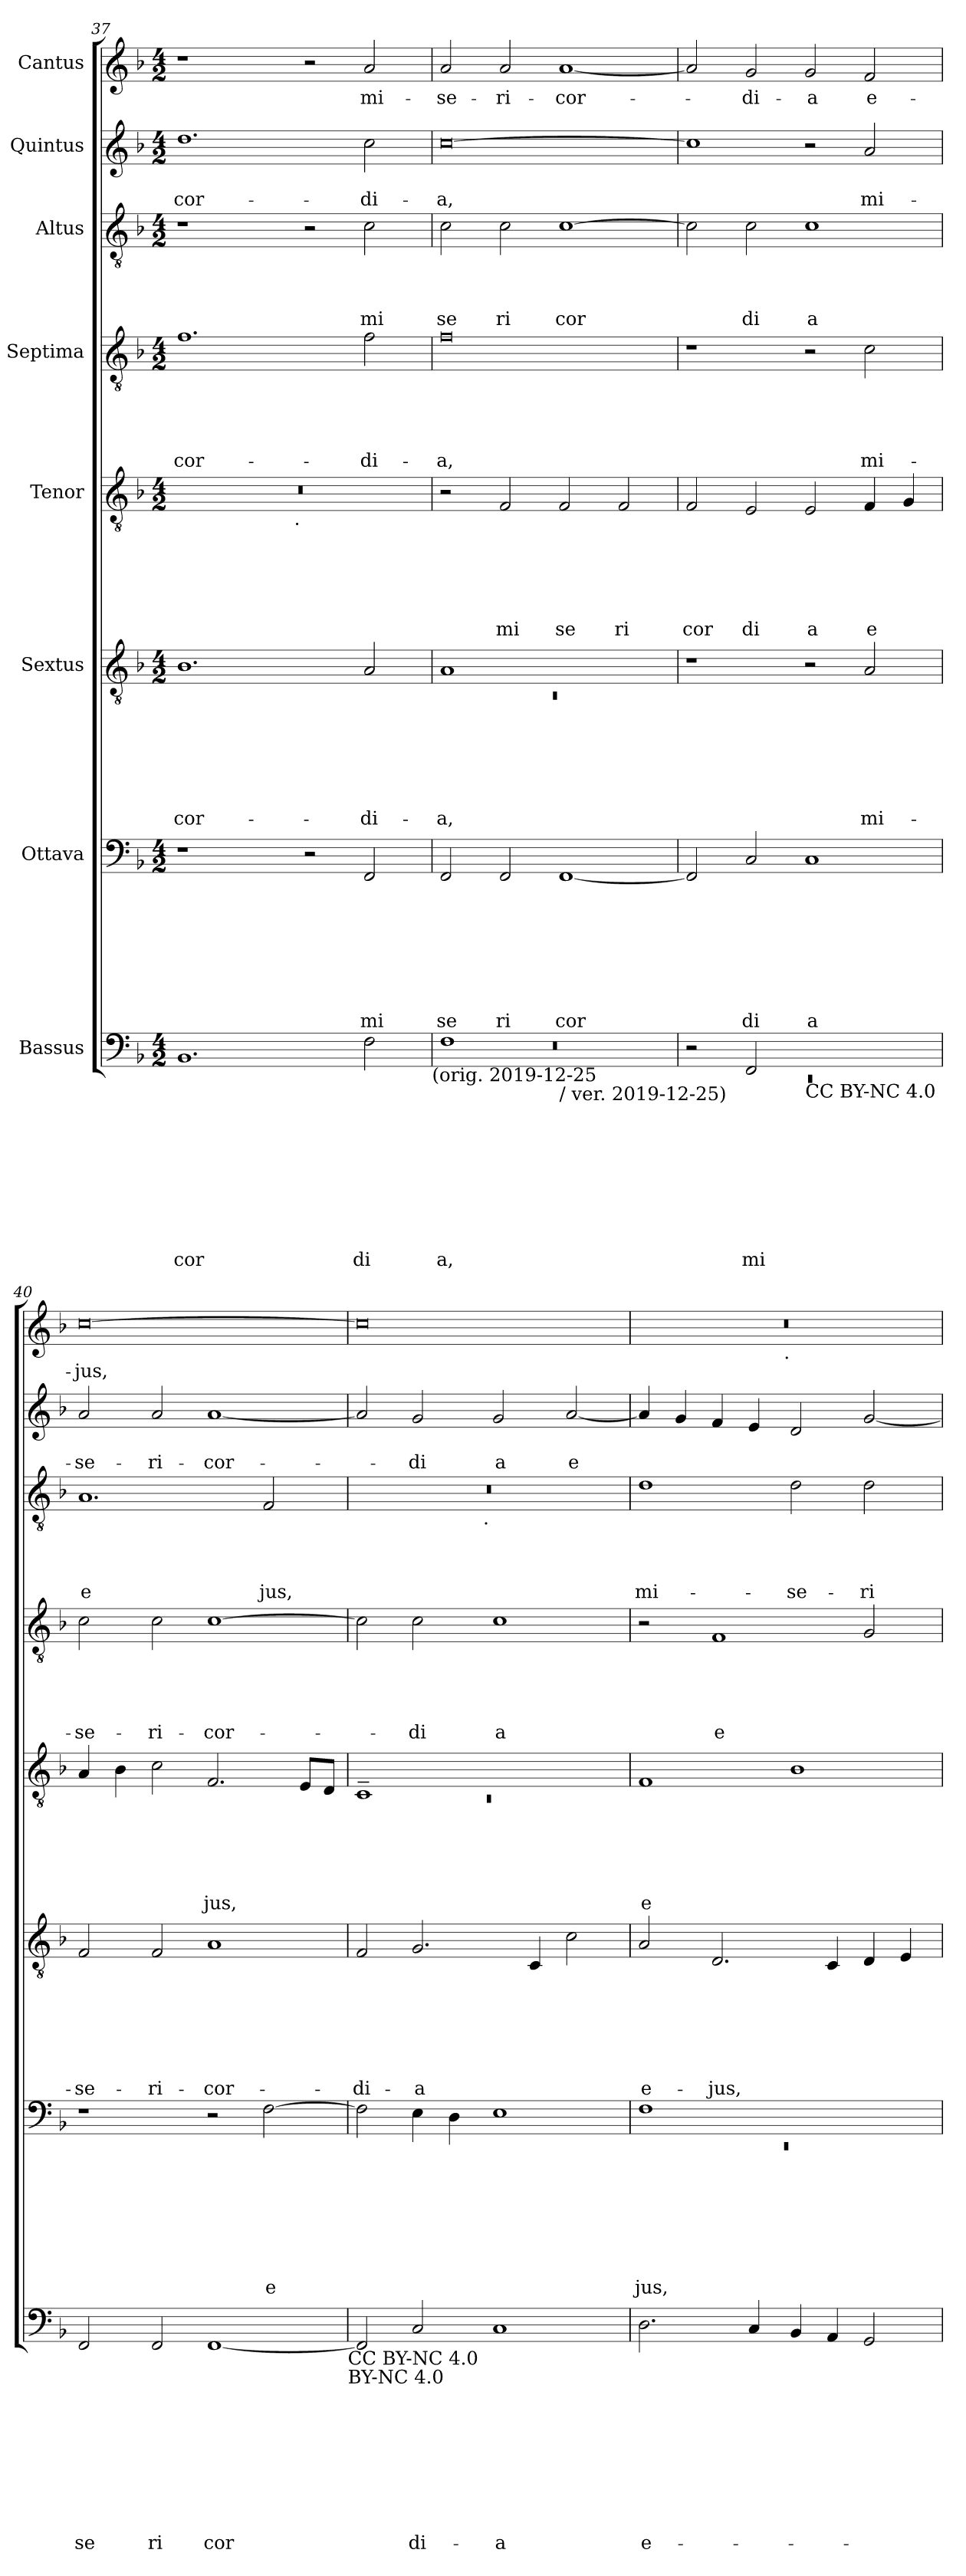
**kern	**text	**text	**text	**text	**text	**text	**text	**text	**text	**kern	**text	**text	**text	**text	**text	**text	**text	**text	**kern	**text	**text	**text	**text	**text	**text	**text	**kern	**text	**text	**text	**text	**text	**text	**kern	**text	**text	**text	**text	**text	**kern	**text	**text	**text	**text	**kern	**text	**text	**kern	**text
*part8	*part8	*part8	*part8	*part8	*part8	*part8	*part8	*part8	*part8	*part7	*part7	*part7	*part7	*part7	*part7	*part7	*part7	*part7	*part6	*part6	*part6	*part6	*part6	*part6	*part6	*part6	*part5	*part5	*part5	*part5	*part5	*part5	*part5	*part4	*part4	*part4	*part4	*part4	*part4	*part3	*part3	*part3	*part3	*part3	*part2	*part2	*part2	*part1	*part1
*staff8	*staff8	*staff8	*staff8	*staff8	*staff8	*staff8	*staff8	*staff8	*staff8	*staff7	*staff7	*staff7	*staff7	*staff7	*staff7	*staff7	*staff7	*staff7	*staff6	*staff6	*staff6	*staff6	*staff6	*staff6	*staff6	*staff6	*staff5	*staff5	*staff5	*staff5	*staff5	*staff5	*staff5	*staff4	*staff4	*staff4	*staff4	*staff4	*staff4	*staff3	*staff3	*staff3	*staff3	*staff3	*staff2	*staff2	*staff2	*staff1	*staff1
*I"Bassus	*	*	*	*	*	*	*	*	*	*I"Ottava	*	*	*	*	*	*	*	*	*I"Sextus	*	*	*	*	*	*	*	*I"Tenor	*	*	*	*	*	*	*I"Septima	*	*	*	*	*	*I"Altus	*	*	*	*	*I"Quintus	*	*	*I"Cantus	*
*clefF4	*	*	*	*	*	*	*	*	*	*clefF4	*	*	*	*	*	*	*	*	*clefGv2	*	*	*	*	*	*	*	*clefGv2	*	*	*	*	*	*	*clefGv2	*	*	*	*	*	*clefGv2	*	*	*	*	*clefG2	*	*	*clefG2	*
*ITrd-3c-5	*	*	*	*	*	*	*	*	*	*ITrd-3c-5	*	*	*	*	*	*	*	*	*ITrd-3c-5	*	*	*	*	*	*	*	*	*	*	*	*	*	*	*ITrd-3c-5	*	*	*	*	*	*ITrd-3c-5	*	*	*	*	*ITrd-3c-5	*	*	*ITrd-3c-5	*
*k[b-e-]	*	*	*	*	*	*	*	*	*	*k[b-e-]	*	*	*	*	*	*	*	*	*k[b-e-]	*	*	*	*	*	*	*	*k[b-]	*	*	*	*	*	*	*k[b-e-]	*	*	*	*	*	*k[b-e-]	*	*	*	*	*k[b-e-]	*	*	*k[b-e-]	*
*B-:	*	*	*	*	*	*	*	*	*	*B-:	*	*	*	*	*	*	*	*	*B-:	*	*	*	*	*	*	*	*F:	*	*	*	*	*	*	*B-:	*	*	*	*	*	*B-:	*	*	*	*	*B-:	*	*	*B-:	*
*M4/2	*	*	*	*	*	*	*	*	*	*M4/2	*	*	*	*	*	*	*	*	*M4/2	*	*	*	*	*	*	*	*M4/2	*	*	*	*	*	*	*M4/2	*	*	*	*	*	*M4/2	*	*	*	*	*M4/2	*	*	*M4/2	*
=37	=37	=37	=37	=37	=37	=37	=37	=37	=37	=37	=37	=37	=37	=37	=37	=37	=37	=37	=37	=37	=37	=37	=37	=37	=37	=37	=37	=37	=37	=37	=37	=37	=37	=37	=37	=37	=37	=37	=37	=37	=37	=37	=37	=37	=37	=37	=37	=37	=37
!	!	!	!	!	!	!	!	!	!LO:LY:b	!	!	!	!	!	!	!	!	!	!	!	!	!	!	!	!	!LO:LY:b	!	!	!	!	!	!	!	!	!	!	!	!	!LO:LY:b	!	!	!	!	!	!	!	!LO:LY:b	!	!
*	*	*	*	*	*	*	*	*	*	*	*	*	*	*	*	*	*	*	*	*	*	*	*	*	*	*	*^	*	*	*	*	*	*	*	*	*	*	*	*	*	*	*	*	*	*	*	*	*	*
1.E-	.	.	.	.	.	.	.	.	cor	1r	.	.	.	.	.	.	.	.	1.e-	.	.	.	.	.	.	-cor-	0r	2ryy	.	.	.	.	.	.	1.b-	.	.	.	.	-cor-	1r	.	.	.	.	1.gg	.	-cor-	1r	.
.	.	.	.	.	.	.	.	.	.	.	.	.	.	.	.	.	.	.	.	.	.	.	.	.	.	.	.	4...ryy	.	.	.	.	.	.	.	.	.	.	.	.	.	.	.	.	.	.	.	.	.	.
!	!	!	!	!	!	!	!	!	!	!	!	!	!	!	!	!	!	!	!	!	!	!	!	!	!	!	!	!LO:TX:b:t=.	!	!	!	!	!	!	!	!	!	!	!	!	!	!	!	!	!	!	!	!	!	!
.	.	.	.	.	.	.	.	.	.	.	.	.	.	.	.	.	.	.	.	.	.	.	.	.	.	.	.	1ryy	.	.	.	.	.	.	.	.	.	.	.	.	.	.	.	.	.	.	.	.	.	.
.	.	.	.	.	.	.	.	.	.	2r	.	.	.	.	.	.	.	.	.	.	.	.	.	.	.	.	.	.	.	.	.	.	.	.	.	.	.	.	.	.	2r	.	.	.	.	.	.	.	2r	.
!	!	!	!	!	!	!	!	!	!LO:LY:b	!	!	!	!	!	!	!	!	!LO:LY:b	!	!	!	!	!	!	!	!LO:LY:b	!	!	!	!	!	!	!	!	!	!	!	!	!	!LO:LY:b	!	!	!	!	!LO:LY:b	!	!	!LO:LY:b	!	!LO:LY:b
2B-\	.	.	.	.	.	.	.	.	di	2BB-/	.	.	.	.	.	.	.	mi	2d/	.	.	.	.	.	.	-di-	.	.	.	.	.	.	.	.	2b-\	.	.	.	.	-di-	2f\	.	.	.	mi	2ff\	.	-di-	2dd/	mi-
.	.	.	.	.	.	.	.	.	.	.	.	.	.	.	.	.	.	.	.	.	.	.	.	.	.	.	.	32ryy	.	.	.	.	.	.	.	.	.	.	.	.	.	.	.	.	.	.	.	.	.	.
!LO:TX:b:t=(orig. 2019-12-25	!	!	!	!	!	!	!	!	!	!	!	!	!	!	!	!	!	!	!	!	!	!	!	!	!	!	!	!	!	!	!	!	!	!	!	!	!	!	!	!	!	!	!	!	!	!	!	!	!	!
=38	=38	=38	=38	=38	=38	=38	=38	=38	=38	=38	=38	=38	=38	=38	=38	=38	=38	=38	=38	=38	=38	=38	=38	=38	=38	=38	=38	=38	=38	=38	=38	=38	=38	=38	=38	=38	=38	=38	=38	=38	=38	=38	=38	=38	=38	=38	=38	=38	=38	=38
*^	*	*	*	*	*	*	*	*	*	*	*	*	*	*	*	*	*	*	*^	*	*	*	*	*	*	*	*	*	*	*	*	*	*	*	*	*	*	*	*	*	*	*	*	*	*	*	*	*	*	*
*	*^	*	*	*	*	*	*	*	*	*	*	*	*	*	*	*	*	*	*	*	*	*	*	*	*	*	*	*	*	*	*	*	*	*	*	*	*	*	*	*	*	*	*	*	*	*	*	*	*	*	*	*
!	!	!LO:N:vis=1	!	!	!	!	!	!	!	!	!LO:LY:b	!	!	!	!	!	!	!	!	!LO:LY:b	!	!LO:N:vis=1	!	!	!	!	!	!	!LO:LY:b	!	!	!	!	!	!	!	!	!	!	!	!	!	!LO:LY:b	!	!	!	!	!LO:LY:b	!	!	!LO:LY:b	!	!LO:LY:b
*	*	*	*	*	*	*	*	*	*	*	*	*	*	*	*	*	*	*	*	*	*	*	*	*	*	*	*	*	*	*v	*v	*	*	*	*	*	*	*	*	*	*	*	*	*	*	*	*	*	*	*	*	*	*
0ryy	1B-	0r	.	.	.	.	.	.	.	.	a,	2BB-/	.	.	.	.	.	.	.	se	1d	0rC	.	.	.	.	.	.	-a,	2r	.	.	.	.	.	.	0b-	.	.	.	.	-a,	2f\	.	.	.	se	[>0ff	.	-a,	2dd/	-se-
!	!	!	!	!	!	!	!	!	!	!	!	!	!	!	!	!	!	!	!	!LO:LY:b	!	!	!	!	!	!	!	!	!	!	!	!	!	!	!	!LO:LY:b	!	!	!	!	!	!	!	!	!	!	!LO:LY:b	!	!	!	!	!LO:LY:b
.	.	.	.	.	.	.	.	.	.	.	.	2BB-/	.	.	.	.	.	.	.	ri	.	.	.	.	.	.	.	.	.	2F/	.	.	.	.	.	mi	.	.	.	.	.	.	2f\	.	.	.	ri	.	.	.	2dd/	-ri-
!	!LO:TX:b:t=/ ver. 2019-12-25)	!	!	!	!	!	!	!	!	!	!	!	!	!	!	!	!	!	!	!	!	!	!	!	!	!	!	!	!	!	!	!	!	!	!	!	!	!	!	!	!	!	!	!	!	!	!	!	!	!	!	!
!	!	!	!	!	!	!	!	!	!	!	!	!	!	!	!	!	!	!	!	!LO:LY:b	!	!	!	!	!	!	!	!	!	!	!	!	!	!	!	!LO:LY:b	!	!	!	!	!	!	!	!	!	!	!LO:LY:b	!	!	!	!	!LO:LY:b
.	1ryy	.	.	.	.	.	.	.	.	.	.	[<1BB-	.	.	.	.	.	.	.	cor	1ryy	.	.	.	.	.	.	.	.	2F/	.	.	.	.	.	se	.	.	.	.	.	.	[>1f	.	.	.	cor	.	.	.	[<1dd	-cor-
!	!	!	!	!	!	!	!	!	!	!	!	!	!	!	!	!	!	!	!	!	!	!	!	!	!	!	!	!	!	!	!	!	!	!	!	!LO:LY:b	!	!	!	!	!	!	!	!	!	!	!	!	!	!	!	!
.	.	.	.	.	.	.	.	.	.	.	.	.	.	.	.	.	.	.	.	.	.	.	.	.	.	.	.	.	.	2F/	.	.	.	.	.	ri	.	.	.	.	.	.	.	.	.	.	.	.	.	.	.	.
*	*	*	*	*	*	*	*	*	*	*	*	*	*	*	*	*	*	*	*	*	*v	*v	*	*	*	*	*	*	*	*	*	*	*	*	*	*	*	*	*	*	*	*	*	*	*	*	*	*	*	*	*	*
=39	=39	=39	=39	=39	=39	=39	=39	=39	=39	=39	=39	=39	=39	=39	=39	=39	=39	=39	=39	=39	=39	=39	=39	=39	=39	=39	=39	=39	=39	=39	=39	=39	=39	=39	=39	=39	=39	=39	=39	=39	=39	=39	=39	=39	=39	=39	=39	=39	=39	=39	=39
!	!LO:N:vis=1	!	!	!	!	!	!	!	!	!	!	!	!	!	!	!	!	!	!	!	!	!	!	!	!	!	!	!	!	!	!	!	!	!	!LO:LY:b	!	!	!	!	!	!	!	!	!	!	!	!	!	!	!	!
0ryy	0rEE	2r	.	.	.	.	.	.	.	.	.	2BB-/]	.	.	.	.	.	.	.	.	1r	.	.	.	.	.	.	.	2F/	.	.	.	.	.	cor	1r	.	.	.	.	.	2f\]	.	.	.	.	1ff]	.	.	2dd/]	.
!	!	!	!	!	!	!	!	!	!	!	!LO:LY:b	!	!	!	!	!	!	!	!	!LO:LY:b	!	!	!	!	!	!	!	!	!	!	!	!	!	!	!LO:LY:b	!	!	!	!	!	!	!	!	!	!	!LO:LY:b	!	!	!	!	!LO:LY:b
.	.	2BB-/	.	.	.	.	.	.	.	.	mi	2F/	.	.	.	.	.	.	.	di	.	.	.	.	.	.	.	.	2E/	.	.	.	.	.	di	.	.	.	.	.	.	2f\	.	.	.	di	.	.	.	2cc/	-di-
!	!	!LO:TX:b:t=CC BY-NC 4.0	!	!	!	!	!	!	!	!	!	!	!	!	!	!	!	!	!	!	!	!	!	!	!	!	!	!	!	!	!	!	!	!	!	!	!	!	!	!	!	!	!	!	!	!	!	!	!	!	!
!	!	!	!	!	!	!	!	!	!	!	!	!	!	!	!	!	!	!	!	!LO:LY:b	!	!	!	!	!	!	!	!	!	!	!	!	!	!	!LO:LY:b	!	!	!	!	!	!	!	!	!	!	!LO:LY:b	!	!	!	!	!LO:LY:b
.	.	1ryy	.	.	.	.	.	.	.	.	.	1F	.	.	.	.	.	.	.	a	2r	.	.	.	.	.	.	.	2E/	.	.	.	.	.	a	2r	.	.	.	.	.	1f	.	.	.	a	2r	.	.	2cc/	-a
!	!	!	!	!	!	!	!	!	!	!	!	!	!	!	!	!	!	!	!	!	!	!	!	!	!	!	!	!LO:LY:b	!	!	!	!	!	!	!LO:LY:b	!	!	!	!	!	!LO:LY:b	!	!	!	!	!	!	!	!LO:LY:b	!	!LO:LY:b
.	.	.	.	.	.	.	.	.	.	.	.	.	.	.	.	.	.	.	.	.	2d/	.	.	.	.	.	.	mi-	4F/	.	.	.	.	.	e	2f\	.	.	.	.	mi-	.	.	.	.	.	2dd/	.	mi-	2b-/	e-
.	.	.	.	.	.	.	.	.	.	.	.	.	.	.	.	.	.	.	.	.	.	.	.	.	.	.	.	.	4G/	.	.	.	.	.	.	.	.	.	.	.	.	.	.	.	.	.	.	.	.	.	.
*v	*v	*v	*	*	*	*	*	*	*	*	*	*	*	*	*	*	*	*	*	*	*	*	*	*	*	*	*	*	*	*	*	*	*	*	*	*	*	*	*	*	*	*	*	*	*	*	*	*	*	*	*
=40	=40	=40	=40	=40	=40	=40	=40	=40	=40	=40	=40	=40	=40	=40	=40	=40	=40	=40	=40	=40	=40	=40	=40	=40	=40	=40	=40	=40	=40	=40	=40	=40	=40	=40	=40	=40	=40	=40	=40	=40	=40	=40	=40	=40	=40	=40	=40	=40	=40
!	!	!	!	!	!	!	!	!	!LO:LY:b	!	!	!	!	!	!	!	!	!	!	!	!	!	!	!	!	!LO:LY:b	!	!	!	!	!	!	!	!	!	!	!	!	!LO:LY:b	!	!	!	!	!LO:LY:b	!	!	!LO:LY:b	!	!LO:LY:b
2BB-/	.	.	.	.	.	.	.	.	se	1r	.	.	.	.	.	.	.	.	2B-/	.	.	.	.	.	.	-se-	4A/	.	.	.	.	.	.	2f\	.	.	.	.	-se-	1.d	.	.	.	e	2dd/	.	-se-	[>0ff	-jus,
.	.	.	.	.	.	.	.	.	.	.	.	.	.	.	.	.	.	.	.	.	.	.	.	.	.	.	4B-\	.	.	.	.	.	.	.	.	.	.	.	.	.	.	.	.	.	.	.	.	.	.
!	!	!	!	!	!	!	!	!	!LO:LY:b	!	!	!	!	!	!	!	!	!	!	!	!	!	!	!	!	!LO:LY:b	!	!	!	!	!	!	!	!	!	!	!	!	!LO:LY:b	!	!	!	!	!	!	!	!LO:LY:b	!	!
2BB-/	.	.	.	.	.	.	.	.	ri	.	.	.	.	.	.	.	.	.	2B-/	.	.	.	.	.	.	-ri-	2c\	.	.	.	.	.	.	2f\	.	.	.	.	-ri-	.	.	.	.	.	2dd/	.	-ri-	.	.
!	!	!	!	!	!	!	!	!	!LO:LY:b	!	!	!	!	!	!	!	!	!	!	!	!	!	!	!	!	!LO:LY:b	!	!	!	!	!	!	!LO:LY:b	!	!	!	!	!	!LO:LY:b	!	!	!	!	!	!	!	!LO:LY:b	!	!
[>1BB-	.	.	.	.	.	.	.	.	cor	2r	.	.	.	.	.	.	.	.	1d	.	.	.	.	.	.	-cor-	2.F/	.	.	.	.	.	jus,	[>1f	.	.	.	.	-cor-	.	.	.	.	.	[>1dd	.	-cor-	.	.
!	!	!	!	!	!	!	!	!	!	!	!	!	!	!	!	!	!	!LO:LY:b	!	!	!	!	!	!	!	!	!	!	!	!	!	!	!	!	!	!	!	!	!	!	!	!	!	!LO:LY:b	!	!	!	!	!
.	.	.	.	.	.	.	.	.	.	[>2B-\	.	.	.	.	.	.	.	e	.	.	.	.	.	.	.	.	.	.	.	.	.	.	.	.	.	.	.	.	.	2B-/	.	.	.	jus,	.	.	.	.	.
.	.	.	.	.	.	.	.	.	.	.	.	.	.	.	.	.	.	.	.	.	.	.	.	.	.	.	8E/L	.	.	.	.	.	.	.	.	.	.	.	.	.	.	.	.	.	.	.	.	.	.
.	.	.	.	.	.	.	.	.	.	.	.	.	.	.	.	.	.	.	.	.	.	.	.	.	.	.	8D/J	.	.	.	.	.	.	.	.	.	.	.	.	.	.	.	.	.	.	.	.	.	.
!LO:TX:b:t=CC BY-NC 4.0	!	!	!	!	!	!	!	!	!	!	!	!	!	!	!	!	!	!	!	!	!	!	!	!	!	!	!	!	!	!	!	!	!	!	!	!	!	!	!	!	!	!	!	!	!	!	!	!	!
!LO:TX:b:t=BY-NC 4.0	!	!	!	!	!	!	!	!	!	!	!	!	!	!	!	!	!	!	!	!	!	!	!	!	!	!	!	!	!	!	!	!	!	!	!	!	!	!	!	!	!	!	!	!	!	!	!	!	!
!!LO:PB:g=z
=41	=41	=41	=41	=41	=41	=41	=41	=41	=41	=41	=41	=41	=41	=41	=41	=41	=41	=41	=41	=41	=41	=41	=41	=41	=41	=41	=41	=41	=41	=41	=41	=41	=41	=41	=41	=41	=41	=41	=41	=41	=41	=41	=41	=41	=41	=41	=41	=41	=41
*	*	*	*	*	*	*	*	*	*	*	*	*	*	*	*	*	*	*	*	*	*	*	*	*	*	*	*^	*	*	*	*	*	*	*	*	*	*	*	*	*	*	*	*	*	*	*	*	*	*
!	!	!	!	!	!	!	!	!	!	!	!	!	!	!	!	!	!	!	!	!	!	!	!	!	!	!LO:LY:b	!	!LO:N:vis=1	!	!	!	!	!	!	!	!	!	!	!	!	!	!	!	!	!	!	!	!	!	!
*	*	*	*	*	*	*	*	*	*	*	*	*	*	*	*	*	*	*	*	*	*	*	*	*	*	*	*	*	*	*	*	*	*	*	*	*	*	*	*	*	*^	*	*	*	*	*	*	*	*	*
2BB-/]	.	.	.	.	.	.	.	.	.	2B-\]	.	.	.	.	.	.	.	.	2B-/	.	.	.	.	.	.	-di-	1C~>	0rC	.	.	.	.	.	.	2f\]	.	.	.	.	.	0r	2ryy	.	.	.	.	2dd/]	.	.	0ff]	.
!	!	!	!	!	!	!	!	!	!LO:LY:b	!	!	!	!	!	!	!	!	!	!	!	!	!	!	!	!	!LO:LY:b	!	!	!	!	!	!	!	!	!	!	!	!	!	!LO:LY:b	!	!	!	!	!	!	!	!	!LO:LY:b	!	!
2F/	.	.	.	.	.	.	.	.	di-	4A\	.	.	.	.	.	.	.	.	2.c/	.	.	.	.	.	.	-a	.	.	.	.	.	.	.	.	2f\	.	.	.	.	-di	.	4...ryy	.	.	.	.	2cc/	.	-di	.	.
.	.	.	.	.	.	.	.	.	.	4G\	.	.	.	.	.	.	.	.	.	.	.	.	.	.	.	.	.	.	.	.	.	.	.	.	.	.	.	.	.	.	.	.	.	.	.	.	.	.	.	.	.
!	!	!	!	!	!	!	!	!	!	!	!	!	!	!	!	!	!	!	!	!	!	!	!	!	!	!	!	!	!	!	!	!	!	!	!	!	!	!	!	!	!	!LO:TX:b:t=.	!	!	!	!	!	!	!	!	!
.	.	.	.	.	.	.	.	.	.	.	.	.	.	.	.	.	.	.	.	.	.	.	.	.	.	.	.	.	.	.	.	.	.	.	.	.	.	.	.	.	.	1ryy	.	.	.	.	.	.	.	.	.
!	!	!	!	!	!	!	!	!	!LO:LY:b	!	!	!	!	!	!	!	!	!	!	!	!	!	!	!	!	!	!	!	!	!	!	!	!	!	!	!	!	!	!	!LO:LY:b	!	!	!	!	!	!	!	!	!LO:LY:b	!	!
1F	.	.	.	.	.	.	.	.	-a	1A	.	.	.	.	.	.	.	.	.	.	.	.	.	.	.	.	1ryy	.	.	.	.	.	.	.	1f	.	.	.	.	a	.	.	.	.	.	.	2cc/	.	a	.	.
.	.	.	.	.	.	.	.	.	.	.	.	.	.	.	.	.	.	.	4F/	.	.	.	.	.	.	.	.	.	.	.	.	.	.	.	.	.	.	.	.	.	.	.	.	.	.	.	.	.	.	.	.
!	!	!	!	!	!	!	!	!	!	!	!	!	!	!	!	!	!	!	!	!	!	!	!	!	!	!	!	!	!	!	!	!	!	!	!	!	!	!	!	!	!	!	!	!	!	!	!	!	!LO:LY:b	!	!
.	.	.	.	.	.	.	.	.	.	.	.	.	.	.	.	.	.	.	2f\	.	.	.	.	.	.	.	.	.	.	.	.	.	.	.	.	.	.	.	.	.	.	.	.	.	.	.	[<2dd/	.	e	.	.
.	.	.	.	.	.	.	.	.	.	.	.	.	.	.	.	.	.	.	.	.	.	.	.	.	.	.	.	.	.	.	.	.	.	.	.	.	.	.	.	.	.	32ryy	.	.	.	.	.	.	.	.	.
=42	=42	=42	=42	=42	=42	=42	=42	=42	=42	=42	=42	=42	=42	=42	=42	=42	=42	=42	=42	=42	=42	=42	=42	=42	=42	=42	=42	=42	=42	=42	=42	=42	=42	=42	=42	=42	=42	=42	=42	=42	=42	=42	=42	=42	=42	=42	=42	=42	=42	=42	=42
*	*	*	*	*	*	*	*	*	*	*^	*	*	*	*	*	*	*	*	*	*	*	*	*	*	*	*	*	*	*	*	*	*	*	*	*	*	*	*	*	*	*	*	*	*	*	*	*	*	*	*	*
!	!	!	!	!	!	!	!	!	!LO:LY:b	!	!LO:N:vis=1	!	!	!	!	!	!	!	!LO:LY:b	!	!	!	!	!	!	!	!LO:LY:b	!	!	!	!	!	!	!	!LO:LY:b:rj	!	!	!	!	!	!	!	!	!	!	!	!LO:LY:b	!	!	!	!	!
*	*	*	*	*	*	*	*	*	*	*	*	*	*	*	*	*	*	*	*	*	*	*	*	*	*	*	*	*v	*v	*	*	*	*	*	*	*	*	*	*	*	*	*v	*v	*	*	*	*	*	*	*	*^	*
2.G\	.	.	.	.	.	.	.	.	e-	1B-	0rEE	.	.	.	.	.	.	.	jus,	2d/	.	.	.	.	.	.	e-	1F	.	.	.	.	.	e	2r	.	.	.	.	.	1g	.	.	.	mi-	4dd/]	.	.	0r	2ryy	.
.	.	.	.	.	.	.	.	.	.	.	.	.	.	.	.	.	.	.	.	.	.	.	.	.	.	.	.	.	.	.	.	.	.	.	.	.	.	.	.	.	.	.	.	.	.	4cc/	.	.	.	.	.
!	!	!	!	!	!	!	!	!	!	!	!	!	!	!	!	!	!	!	!	!	!	!	!	!	!	!	!LO:LY:b	!	!	!	!	!	!	!	!	!	!	!	!	!LO:LY:b:rj	!	!	!	!	!	!	!	!	!	!	!
.	.	.	.	.	.	.	.	.	.	.	.	.	.	.	.	.	.	.	.	2.G/	.	.	.	.	.	.	-jus,	.	.	.	.	.	.	.	1B-	.	.	.	.	e	.	.	.	.	.	4b-/	.	.	.	4ryy	.
4F/	.	.	.	.	.	.	.	.	.	.	.	.	.	.	.	.	.	.	.	.	.	.	.	.	.	.	.	.	.	.	.	.	.	.	.	.	.	.	.	.	.	.	.	.	.	4a/	.	.	.	8...ryy	.
!	!	!	!	!	!	!	!	!	!	!	!	!	!	!	!	!	!	!	!	!	!	!	!	!	!	!	!	!	!	!	!	!	!	!	!	!	!	!	!	!	!	!	!	!	!	!	!	!	!	!LO:TX:b:t=.	!
.	.	.	.	.	.	.	.	.	.	.	.	.	.	.	.	.	.	.	.	.	.	.	.	.	.	.	.	.	.	.	.	.	.	.	.	.	.	.	.	.	.	.	.	.	.	.	.	.	.	1ryy	.
!	!	!	!	!	!	!	!	!	!	!	!	!	!	!	!	!	!	!	!	!	!	!	!	!	!	!	!	!	!	!	!	!	!	!	!	!	!	!	!	!	!	!	!	!	!LO:LY:b	!	!	!	!	!	!
4E-/	.	.	.	.	.	.	.	.	.	1ryy	.	.	.	.	.	.	.	.	.	.	.	.	.	.	.	.	.	1B-	.	.	.	.	.	.	.	.	.	.	.	.	2g\	.	.	.	-se-	2g/	.	.	.	.	.
4D/	.	.	.	.	.	.	.	.	.	.	.	.	.	.	.	.	.	.	.	4F/	.	.	.	.	.	.	.	.	.	.	.	.	.	.	.	.	.	.	.	.	.	.	.	.	.	.	.	.	.	.	.
!	!	!	!	!	!	!	!	!	!	!	!	!	!	!	!	!	!	!	!	!	!	!	!	!	!	!	!	!	!	!	!	!	!	!	!	!	!	!	!	!	!	!	!	!	!LO:LY:b	!	!	!	!	!	!
2C/	.	.	.	.	.	.	.	.	.	.	.	.	.	.	.	.	.	.	.	4G/	.	.	.	.	.	.	.	.	.	.	.	.	.	.	2c/	.	.	.	.	.	2g\	.	.	.	-ri-	[<2cc/	.	.	.	.	.
.	.	.	.	.	.	.	.	.	.	.	.	.	.	.	.	.	.	.	.	4A/	.	.	.	.	.	.	.	.	.	.	.	.	.	.	.	.	.	.	.	.	.	.	.	.	.	.	.	.	.	.	.
.	.	.	.	.	.	.	.	.	.	.	.	.	.	.	.	.	.	.	.	.	.	.	.	.	.	.	.	.	.	.	.	.	.	.	.	.	.	.	.	.	.	.	.	.	.	.	.	.	.	64ryy	.
*	*	*	*	*	*	*	*	*	*	*v	*v	*	*	*	*	*	*	*	*	*	*	*	*	*	*	*	*	*	*	*	*	*	*	*	*	*	*	*	*	*	*	*	*	*	*	*	*	*	*v	*v	*
=	=	=	=	=	=	=	=	=	=	=	=	=	=	=	=	=	=	=	=	=	=	=	=	=	=	=	=	=	=	=	=	=	=	=	=	=	=	=	=	=	=	=	=	=	=	=	=	=	=
*-	*-	*-	*-	*-	*-	*-	*-	*-	*-	*-	*-	*-	*-	*-	*-	*-	*-	*-	*-	*-	*-	*-	*-	*-	*-	*-	*-	*-	*-	*-	*-	*-	*-	*-	*-	*-	*-	*-	*-	*-	*-	*-	*-	*-	*-	*-	*-	*-	*-
